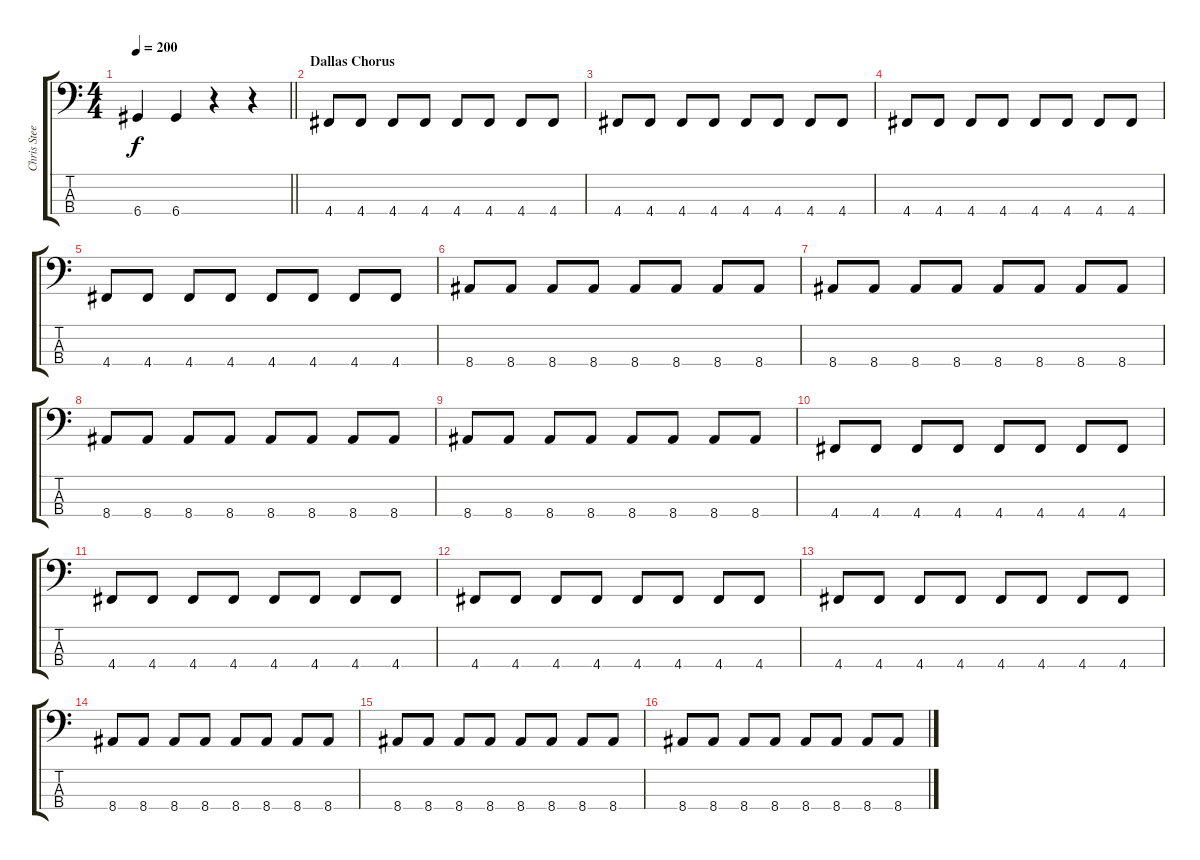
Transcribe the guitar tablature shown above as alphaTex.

\track ("Chris Steele" "Chris Stee") {instrument electricbassfinger}
\staff {score tabs}
\tuning (G2 D2 A1 D1) {hide}
\ts (4 4)
\tempo 200
\clef f4
\barLineRight lightlight
\ks c
6.4.4{dy f} 6.4.4 r.4 r.4 |
\section ("" "Dallas Chorus")
4.4.8 4.4.8 4.4.8 4.4.8 4.4.8 4.4.8 4.4.8 4.4.8 |
4.4.8 4.4.8 4.4.8 4.4.8 4.4.8 4.4.8 4.4.8 4.4.8 |
4.4.8 4.4.8 4.4.8 4.4.8 4.4.8 4.4.8 4.4.8 4.4.8 |
4.4.8 4.4.8 4.4.8 4.4.8 4.4.8 4.4.8 4.4.8 4.4.8 |
8.4.8 8.4.8 8.4.8 8.4.8 8.4.8 8.4.8 8.4.8 8.4.8 |
8.4.8 8.4.8 8.4.8 8.4.8 8.4.8 8.4.8 8.4.8 8.4.8 |
8.4.8 8.4.8 8.4.8 8.4.8 8.4.8 8.4.8 8.4.8 8.4.8 |
8.4.8 8.4.8 8.4.8 8.4.8 8.4.8 8.4.8 8.4.8 8.4.8 |
4.4.8 4.4.8 4.4.8 4.4.8 4.4.8 4.4.8 4.4.8 4.4.8 |
4.4.8 4.4.8 4.4.8 4.4.8 4.4.8 4.4.8 4.4.8 4.4.8 |
4.4.8 4.4.8 4.4.8 4.4.8 4.4.8 4.4.8 4.4.8 4.4.8 |
4.4.8 4.4.8 4.4.8 4.4.8 4.4.8 4.4.8 4.4.8 4.4.8 |
8.4.8 8.4.8 8.4.8 8.4.8 8.4.8 8.4.8 8.4.8 8.4.8 |
8.4.8 8.4.8 8.4.8 8.4.8 8.4.8 8.4.8 8.4.8 8.4.8 |
8.4.8 8.4.8 8.4.8 8.4.8 8.4.8 8.4.8 8.4.8 8.4.8
